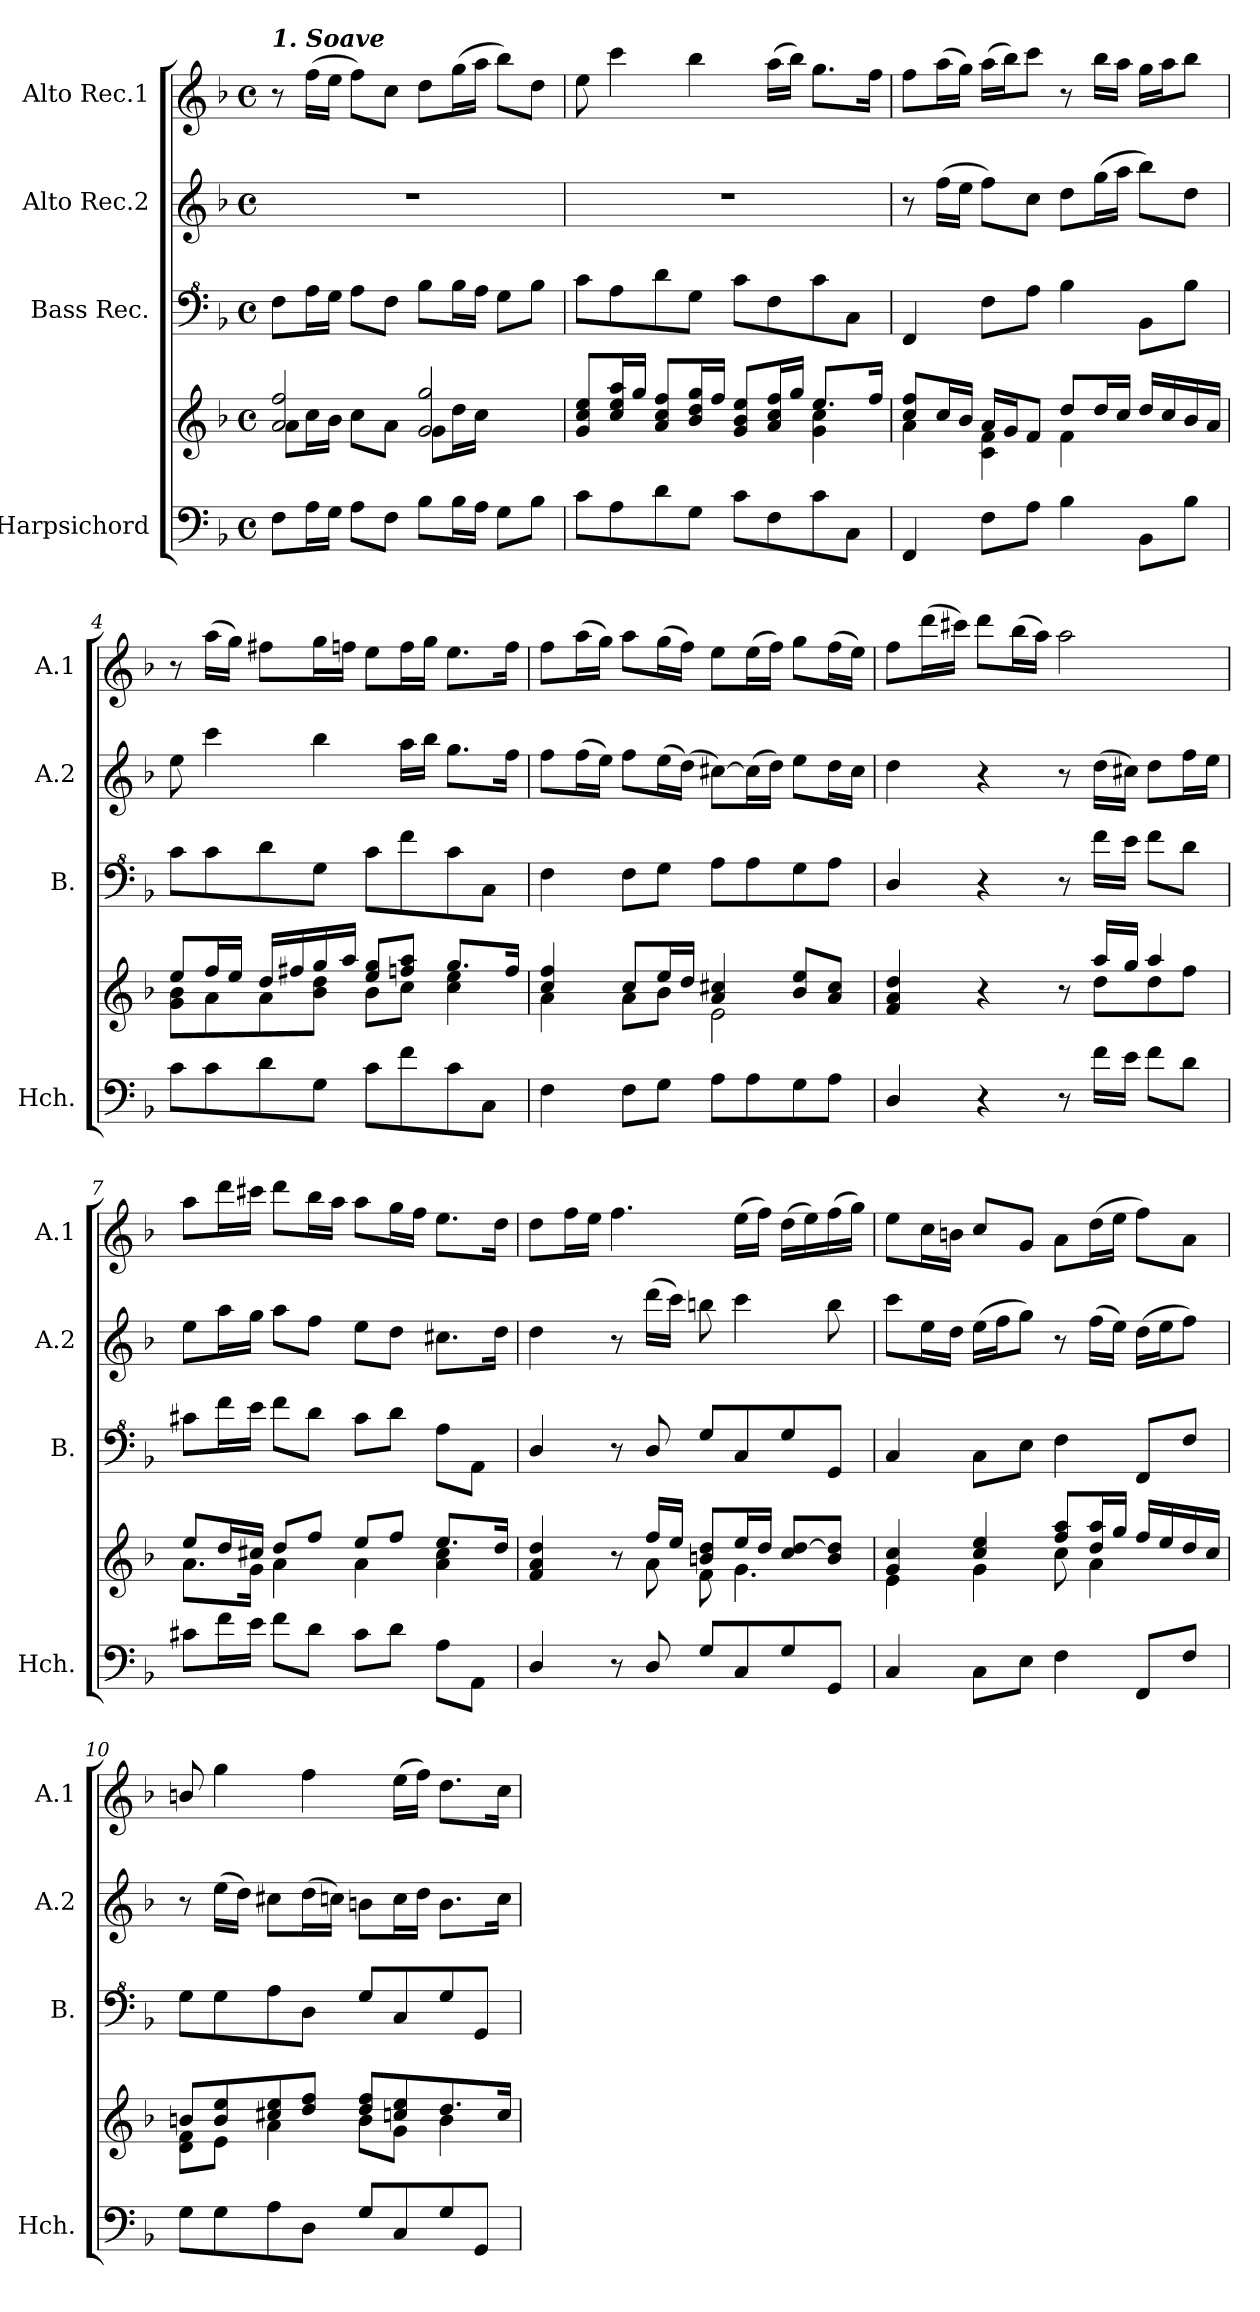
**kern	**kern	**kern	**kern	**kern
*part4	*part4	*part3	*part2	*part1
*staff5	*staff4	*staff3	*staff2	*staff1
*I"Harpsichord	*	*I"Bass Rec.	*I"Alto Rec.2	*I"Alto Rec.1
*I'Hch.	*	*I'B.	*I'A.2	*I'A.1
*clefF4	*clefG2	*clefF^4	*clefG2	*clefG2
*k[b-]	*k[b-]	*k[b-]	*k[b-]	*k[b-]
*M4/4	*M4/4	*M4/4	*M4/4	*M4/4
*met(c)	*met(c)	*met(c)	*met(c)	*met(c)
*MM60	*MM60	*MM60	*MM60	*MM60
=1	=1	=1	=1	=1
*	*^	*	*	*
!	!	!	!	!	!LO:TX:a:Bi:t=1. Soave
8F\L	2a/ 2ff/	8a\L	8f\L	1r	8r
16A\L	.	16cc\L	16a\L	.	(16ff\LL
16G\JJ	.	16b-\JJ	16g\JJ	.	16ee\JJ
8A\L	.	8cc\L	8a\L	.	8ff\L)
8F\J	.	8a\J	8f\J	.	8cc\J
8B-\L	2g/ 2gg/	8g\L	8b-\L	.	8dd\L
16B-\L	.	16dd\L	16b-\L	.	(16gg\L
16A\JJ	.	16cc\JJ	16a\JJ	.	16aa\JJ
8G\L	.	4ryy	8g\L	.	8bb-\L)
8B-\J	.	.	8b-\J	.	8dd\J
=2	=2	=2	=2	=2	=2
8c\L	8g/ 8cc/ 8ee/L	2.ryy	8cc\L	1r	8ee\
8A\	16cc/ 16ee/ 16aa/L	.	8a\	.	4ccc\
.	16gg/JJ	.	.	.	.
8d\	8a/ 8cc/ 8ff/L	.	8dd\	.	.
8G\J	16b-/ 16dd/ 16gg/L	.	8g\J	.	4bb-\
.	16ff/JJ	.	.	.	.
8c\L	8g/ 8b-/ 8ee/L	.	8cc\L	.	.
8F\	16a/ 16cc/ 16ff/L	.	8f\	.	(16aa\LL
.	16gg/JJ	.	.	.	16bb-\JJ)
8c\	8.ee/L	4g\ 4cc\	8cc\	.	8.gg\L
8C\J	.	.	8c\J	.	.
.	16ff/Jk	.	.	.	16ff\Jk
=3	=3	=3	=3	=3	=3
4FF/	8cc/ 8ff/L	4a\	4F/	8r	8ff\L
.	16cc/L	.	.	(16ff\LL	(16aa\L
.	16b-/JJ	.	.	16ee\JJ	16gg\JJ)
8F\L	16a/LL	4c\ 4f\	8f\L	8ff\L)	(16aa\LL
.	16g/J	.	.	.	16bb-\J)
8A\J	8f/J	.	8a\J	8cc\J	8ccc\J
4B-\	8dd/L	4f\	4b-\	8dd\L	8r
.	16dd/L	.	.	(16gg\L	16bb-\LL
.	16cc/JJ	.	.	16aa\JJ	16aa\JJ
8BB-\L	16dd/LL	4ryy	8B-\L	8bb-\L)	16gg\LL
.	16cc/	.	.	.	16aa\J
8B-\J	16b-/	.	8b-\J	8dd\J	8bb-\J
.	16a/JJ	.	.	.	.
=4	=4	=4	=4	=4	=4
8c\L	8ee/L	8g\ 8b-\L	8cc\L	8ee\	8r
8c\	16ff/L	8a\	8cc\	4ccc\	(16aa\LL
.	16ee/JJ	.	.	.	16gg\JJ)
8d\	16dd/LL	8a\	8dd\	.	8ff#X\L
.	16ff#X/	.	.	.	.
8G\J	16gg/	8b-\ 8dd\J	8g\J	4bb-\	16gg\L
.	16aa/JJ	.	.	.	16ffn\JJ
8c\L	8ee/ 8gg/L	8b-\L	8cc\L	.	8ee\L
8f\	8ffn/ 8aa/J	8cc\J	8ff\	16aa\LL	16ff\L
.	.	.	.	16bb-\JJ	16gg\JJ
8c\	8.gg/L	4cc\ 4ee\	8cc\	8.gg\L	8.ee\L
8C\J	.	.	8c\J	.	.
.	16ff/Jk	.	.	16ff\Jk	16ff\Jk
=5	=5	=5	=5	=5	=5
4F\	4cc/ 4ff/	4a\	4f\	8ff\L	8ff\L
.	.	.	.	(16ff\L	(16aa\L
.	.	.	.	16ee\JJ)	16gg\JJ)
8F\L	8cc/L	8a\L	8f\L	8ff\L	8aa\L
8G\J	16ee/L	8b-\J	8g\J	(16ee\L	(16gg\L
.	16dd/JJ	.	.	(16dd\JJ)	16ff\JJ)
8A\L	4a/ 4cc#X/	2e\	8a\L	[8cc#X\L)	8ee\L
8A\	.	.	8a\	(16cc#\L]	(16ee\L
.	.	.	.	16dd\JJ)	16ff\JJ)
8G\	8b-/ 8ee/L	.	8g\	8ee\L	8gg\L
8A\J	8a/ 8cc#/J	.	8a\J	16dd\L	(16ff\L
.	.	.	.	16cc#\JJ	16ee\JJ)
!!LO:LB:g=z
=6	=6	=6	=6	=6	=6
4D/	4f/ 4a/ 4dd/	8ryy	4d/	4dd\	8ff\L
*	*v	*v	*	*	*
.	.	.	.	(16ddd\L
.	.	.	.	16ccc#X\JJ)
4r	4r	4r	4r	8ddd\L
.	.	.	.	(16bb-\L
.	.	.	.	16aa\JJ)
8r	8r	8r	8r	2aa\
*	*^	*	*	*
16f\LL	16aa/LL	8dd\L	16ff\LL	(16dd\LL	.
16e\JJ	16gg/JJ	.	16ee\JJ	16cc#X\JJ)	.
8f\L	4aa/	8dd\	8ff\L	8dd\L	.
8d\J	.	8ff\J	8dd\J	16ff\L	.
.	.	.	.	16ee\JJ	.
=7	=7	=7	=7	=7	=7
8c#X\L	8ee/L	8.a\L	8cc#X\L	8ee\L	8aa\L
16f\L	16dd/L	.	16ff\L	16aa\L	16ddd\L
16e\JJ	16cc#X/JJ	16g\Jk	16ee\JJ	16gg\JJ	16ccc#X\JJ
8f\L	8dd/L	4a\	8ff\L	8aa\L	8ddd\L
8d\J	8ff/J	.	8dd\J	8ff\J	16bb-\L
.	.	.	.	.	16aa\JJ
8c#\L	8ee/L	4a\	8cc#\L	8ee\L	8aa\L
8d\J	8ff/J	.	8dd\J	8dd\J	16gg\L
.	.	.	.	.	16ff\JJ
8A\L	8.ee/L	4a\ 4cc#\	8a\L	8.cc#X\L	8.ee\L
8AA\J	.	.	8A\J	.	.
.	16dd/Jk	.	.	16dd\Jk	16dd\Jk
=8	=8	=8	=8	=8	=8
4D/	4f/ 4a/ 4dd/	4.ryy	4d/	4dd\	8dd\L
.	.	.	.	.	16ff\L
.	.	.	.	.	16ee\JJ
8r	8r	.	8r	8r	4.ff\
8D/	16ff/LL	8a\	8d/	(16ddd\LL	.
.	16ee/JJ	.	.	16ccc\JJ)	.
8G/L	8bn/ 8dd/L	8f\	8g/L	8bbn\	.
8C/	16ee/L	4.g\	8c/	4ccc\	(16ee\LL
.	16dd/JJ	.	.	.	16ff\JJ)
8G/	8cc/ [8dd/L	.	8g/	.	(16dd\LL
.	.	.	.	.	16ee\)
8GG/J	8b/ 8dd/]J	.	8G/J	8bb\	(16ff\
.	.	.	.	.	16gg\JJ)
=9	=9	=9	=9	=9	=9
4C/	4g/ 4cc/	4e\	4c/	8ccc\L	8ee\L
.	.	.	.	16ee\L	16cc\L
.	.	.	.	16dd\JJ	16bn\JJ
8C\L	4cc/ 4ee/	4g\	8c\L	(16ee\LL	8cc/L
.	.	.	.	16ff\J	.
8E\J	.	.	8e\J	8gg\J)	8g/J
4F\	8ff/ 8aa/L	8cc\	4f\	8r	8a\L
.	16dd/ 16aa/L	4a\	.	(16ff\LL	(16dd\L
.	16gg/JJ	.	.	16ee\JJ)	16ee\JJ
8FF/L	16ff/LL	.	8F/L	(16dd\LL	8ff\L)
.	16ee/	.	.	16ee\J	.
8F/J	16dd/	8ryy	8f/J	8ff\J)	8a\J
.	16cc/JJ	.	.	.	.
=10	=10	=10	=10	=10	=10
8G\L	8bn/L	8d\ 8f\L	8g\L	8r	8bn/
8G\	8b/ 8ee/	8e\J	8g\	(16ee\LL	4gg\
.	.	.	.	16dd\JJ)	.
8A\	8cc#X/ 8ee/	4a\	8a\	8cc#X\L	.
8D\J	8dd/ 8ff/J	.	8d\J	(16dd\L	4ff\
.	.	.	.	16ccn\JJ)	.
8G/L	8dd/ 8ff/L	8b\L	8g/L	8bn\L	.
8C/	8ccn/ 8ee/	8g\J	8c/	16cc\L	(16ee\LL
.	.	.	.	16dd\JJ	16ff\JJ)
8G/	8.dd/	4b\	8g/	8.b\L	8.dd\L
8GG/J	.	.	8G/J	.	.
.	16cc/Jk	.	.	16cc\Jk	16cc\Jk
*	*v	*v	*	*	*
=	=	=	=	=
*-	*-	*-	*-	*-
